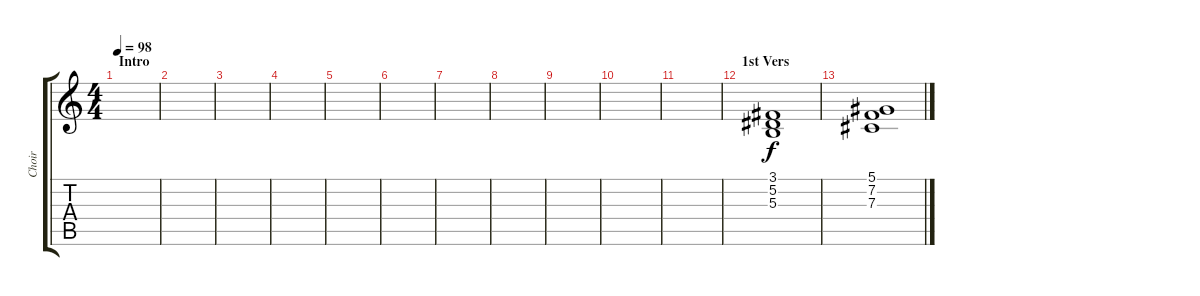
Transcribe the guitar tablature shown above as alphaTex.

\track ("Choir" "Choir") {instrument lead6voice}
\staff {score tabs}
\tuning (Eb4 Bb3 Gb3 Db3 Ab2 Eb2) {hide}
\ts (4 4)
\section ("" "Intro")
\tempo 98
\clef g2
\ks c
|
|
|
|
|
|
|
|
|
|
|
\section ("" "1st Vers")
(3.1 5.2 5.3).1 |
(5.1 7.2 7.3).1
